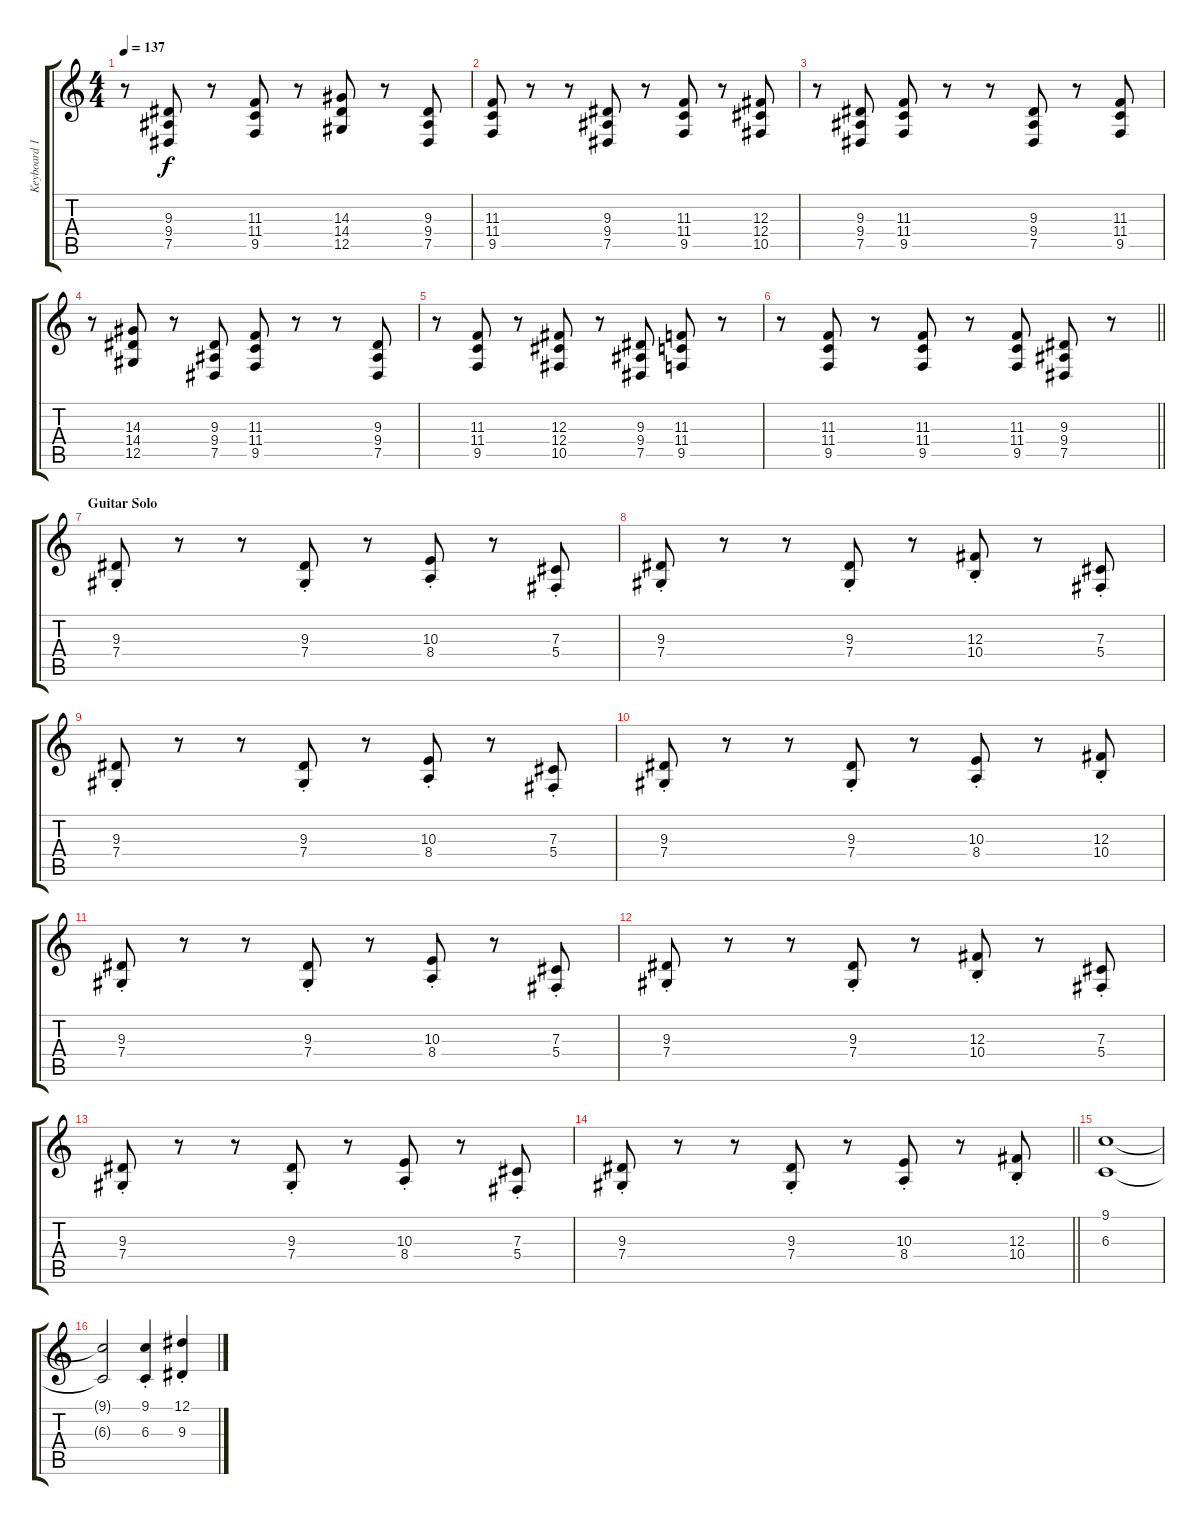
\track ("Keyboard 1" "Keyboard 1") {instrument stringensemble1}
\staff {score tabs}
\tuning (Eb4 Bb3 Gb3 Db3 Ab2 Eb2) {hide}
\ts (4 4)
\tempo 137
\clef g2
\ks c
r.8{dy f} (9.3 9.4 7.5).8 r.8 (11.3 11.4 9.5).8 r.8 (14.3 14.4 12.5).8 r.8 (9.3 9.4 7.5).8 |
(11.3 11.4 9.5).8 r.8 r.8 (9.3 9.4 7.5).8 r.8 (11.3 11.4 9.5).8 r.8 (12.3 12.4 10.5).8 |
r.8 (9.3 9.4 7.5).8 (11.3 11.4 9.5).8 r.8 r.8 (9.3 9.4 7.5).8 r.8 (11.3 11.4 9.5).8 |
r.8 (14.3 14.4 12.5).8 r.8 (9.3 9.4 7.5).8 (11.3 11.4 9.5).8 r.8 r.8 (9.3 9.4 7.5).8 |
r.8 (11.3 11.4 9.5).8 r.8 (12.3 12.4 10.5).8 r.8 (9.3 9.4 7.5).8 (11.3 11.4 9.5).8 r.8 |
\barLineRight lightlight
r.8 (11.3 11.4 9.5).8 r.8 (11.3 11.4 9.5).8 r.8 (11.3 11.4 9.5).8 (9.3 9.4 7.5).8 r.8 |
\section ("" "Guitar Solo")
(9.3{st} 7.4{st}).8{instrument pizzicatostrings} r.8 r.8 (9.3{st} 7.4{st}).8 r.8 (10.3{st} 8.4{st}).8 r.8 (7.3{st} 5.4{st}).8 |
(9.3{st} 7.4{st}).8 r.8 r.8 (9.3{st} 7.4{st}).8 r.8 (12.3{st} 10.4{st}).8 r.8 (7.3{st} 5.4{st}).8 |
(9.3{st} 7.4{st}).8 r.8 r.8 (9.3{st} 7.4{st}).8 r.8 (10.3{st} 8.4{st}).8 r.8 (7.3{st} 5.4{st}).8 |
(9.3{st} 7.4{st}).8 r.8 r.8 (9.3{st} 7.4{st}).8 r.8 (10.3{st} 8.4{st}).8 r.8 (12.3{st} 10.4{st}).8 |
(9.3{st} 7.4{st}).8 r.8 r.8 (9.3{st} 7.4{st}).8 r.8 (10.3{st} 8.4{st}).8 r.8 (7.3{st} 5.4{st}).8 |
(9.3{st} 7.4{st}).8 r.8 r.8 (9.3{st} 7.4{st}).8 r.8 (12.3{st} 10.4{st}).8 r.8 (7.3{st} 5.4{st}).8 |
(9.3{st} 7.4{st}).8 r.8 r.8 (9.3{st} 7.4{st}).8 r.8 (10.3{st} 8.4{st}).8 r.8 (7.3{st} 5.4{st}).8 |
\barLineRight lightlight
(9.3{st} 7.4{st}).8 r.8 r.8 (9.3{st} 7.4{st}).8 r.8 (10.3{st} 8.4{st}).8 r.8 (12.3{st} 10.4{st}).8 |
\section ("" "")
(9.1 6.3).1{instrument stringensemble1} |
(9.1{t} 6.3{t}).2 (9.1{st} 6.3{st}).4 (12.1{st} 9.3{st}).4
